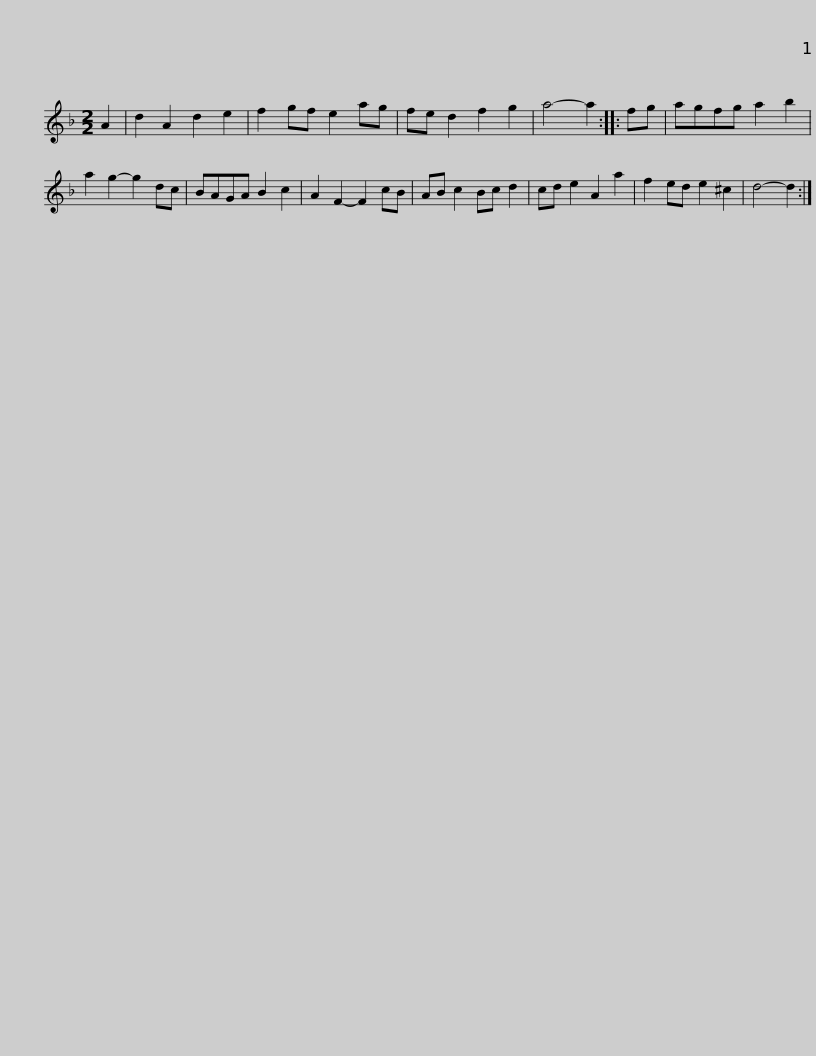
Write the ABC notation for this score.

X:1
L:1/8
M:2/2
I:linebreak $
K:Dmin
V:1 treble
V:1
 A2 | d2 A2 d2 e2 | f2 gf e2 ag | fe d2 f2 g2 | a4- a2 :: %5
 fg | agfg a2 b2 | a2 g2- g2 dc | BAGA B2 c2 |$ A2 F2- F2 cB | %10
 AB c2 Bc d2 | cd e2 A2 a2 | f2 ed e2 ^c2 | d4- d2 :| %14
